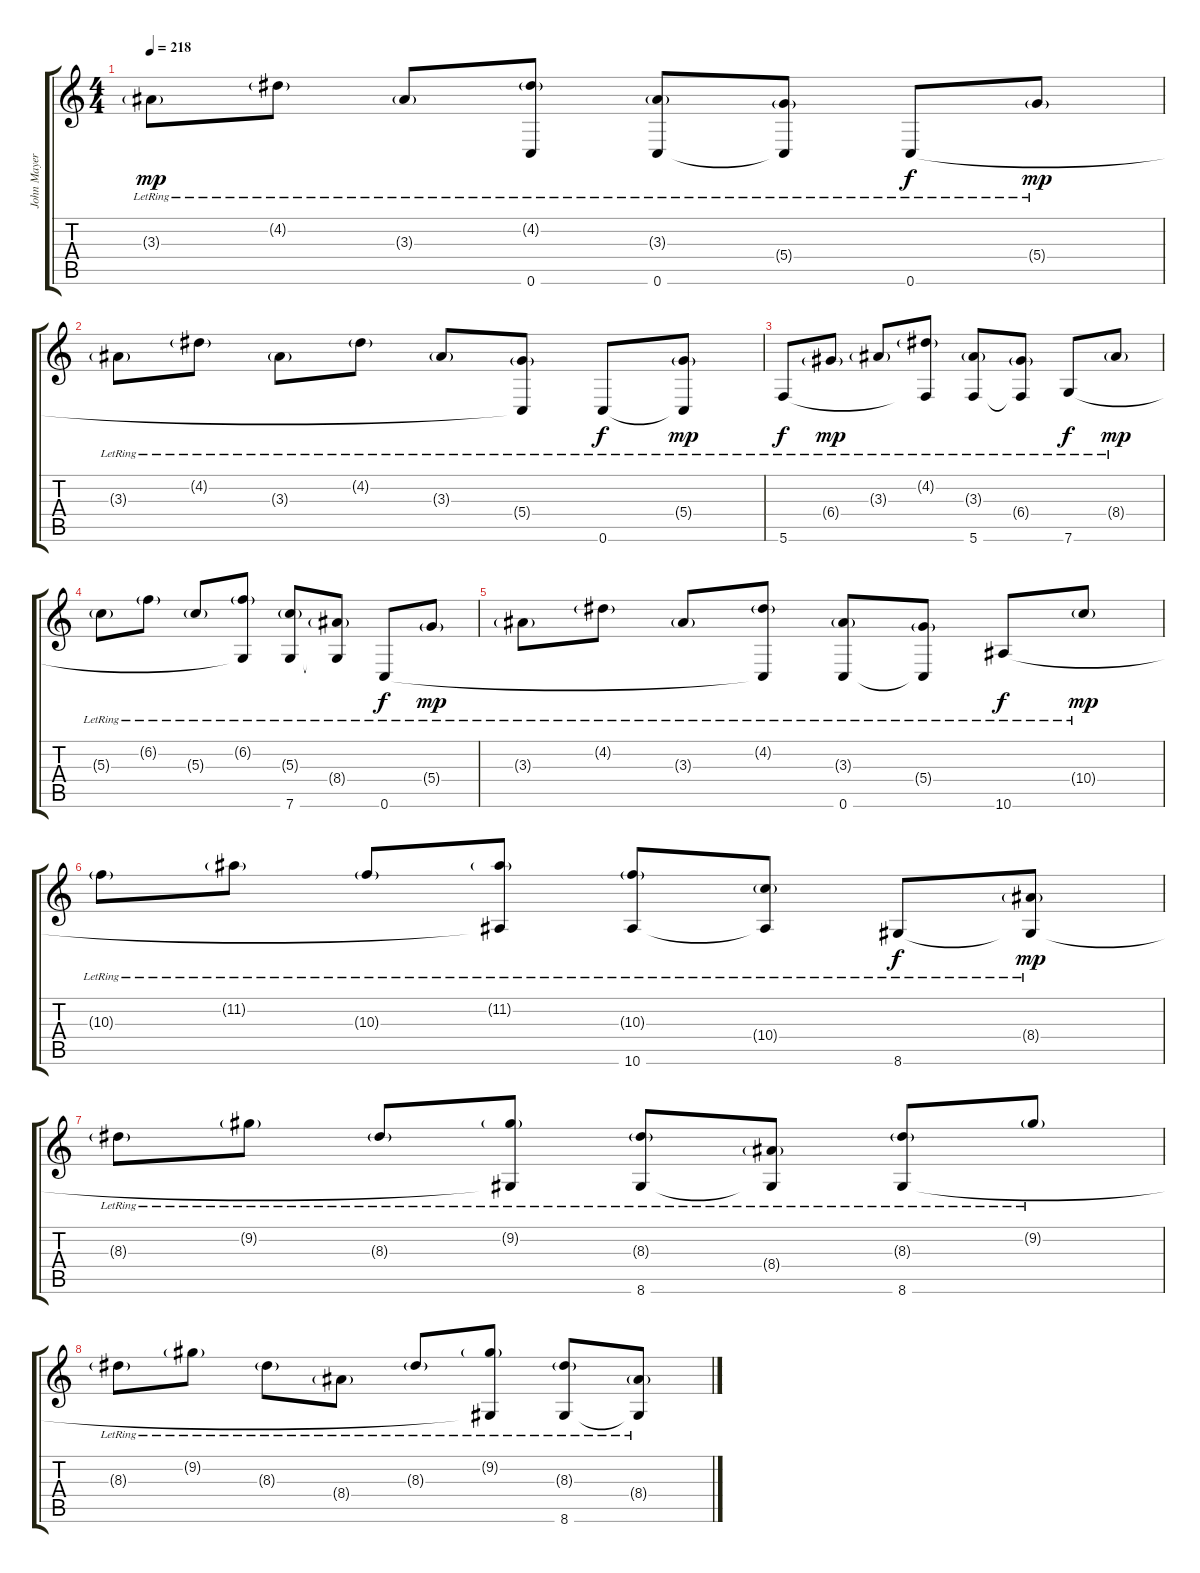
\track ("John Mayer" "John Mayer") {instrument acousticguitarnylon}
\staff {score tabs}
\tuning (E4 B3 G3 D3 A2 C2) {hide}
\ts (4 4)
\tempo 218
\clef g2
\ks c
3.3{g lr}.8{dy mp} 4.2{g lr}.8 3.3{g lr}.8 (4.2{g lr} 0.6{t}).8 (3.3{g lr} 0.6{lr}).8 (5.4{g lr} 0.6{t}).8 0.6{lr}.8{dy f} 5.4{g lr}.8{dy mp} |
3.3{g lr}.8 4.2{g lr}.8 3.3{g lr}.8 4.2{g lr}.8 3.3{g lr}.8 (5.4{g lr} 0.6{t}).8 0.6{lr}.8{dy f} (5.4{g lr} 0.6{t}).8{dy mp} |
5.6{lr}.8{dy f} 6.4{g lr}.8{dy mp} 3.3{g lr}.8 (4.2{g lr} 5.6{t}).8 (3.3{g lr} 5.6{lr}).8 (6.4{g lr} 5.6{t}).8 7.6{lr}.8{dy f} 8.4{g lr}.8{dy mp} |
5.3{g lr}.8 6.2{g lr}.8 5.3{g lr}.8 (6.2{g lr} 7.6{t}).8 (5.3{g lr} 7.6{lr}).8 (8.4{g lr} 7.6{t}).8 0.6{lr}.8{dy f} 5.4{g lr}.8{dy mp} |
3.3{g lr}.8 4.2{g lr}.8 3.3{g lr}.8 (4.2{g lr} 0.6{t}).8 (3.3{g lr} 0.6{lr}).8 (5.4{g lr} 0.6{t}).8 10.6{lr}.8{dy f} 10.4{g lr}.8{dy mp} |
10.3{g lr}.8 11.2{g lr}.8 10.3{g lr}.8 (11.2{g lr} 10.6{t}).8 (10.3{g lr} 10.6{lr}).8 (10.4{g lr} 10.6{t}).8 8.6{lr}.8{dy f} (8.4{g lr} 8.6{t}).8{dy mp} |
8.3{g lr}.8 9.2{g lr}.8 8.3{g lr}.8 (9.2{g lr} 8.6{t}).8 (8.3{g lr} 8.6{lr}).8 (8.4{g lr} 8.6{t}).8 (8.3{g lr} 8.6{lr}).8 9.2{g lr}.8 |
8.3{g lr}.8 9.2{g lr}.8 8.3{g lr}.8 8.4{g lr}.8 8.3{g lr}.8 (9.2{g lr} 8.6{t}).8 (8.3{g lr} 8.6{lr}).8 (8.4{g lr} 8.6{t}).8
